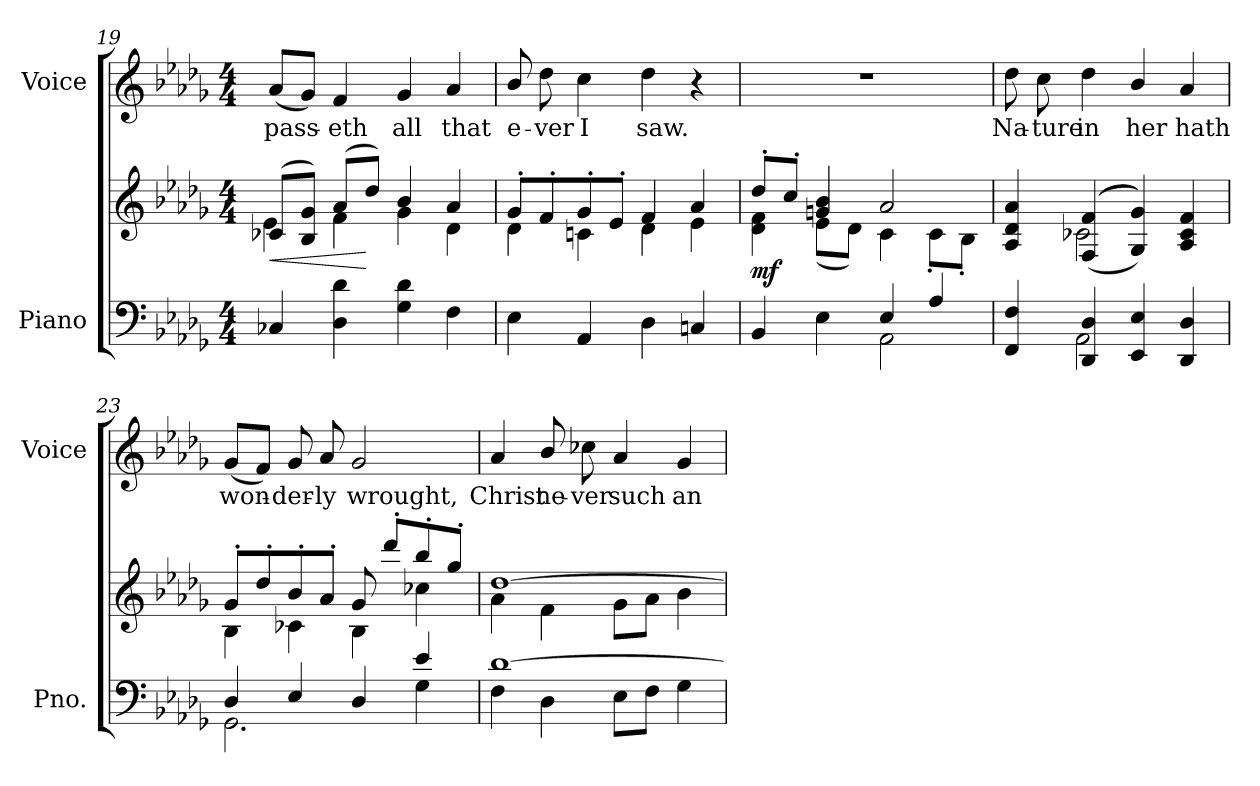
**kern	**kern	**dynam	**kern	**text
*part2	*part2	*part2	*part1	*part1
*staff3	*staff2	*staff2/3	*staff1	*staff1
*I"Piano	*	*	*I"Voice	*
*I'Pno.	*	*	*I'Voice	*
*clefF4	*clefG2	*	*clefG2	*
*k[b-e-a-d-g-]	*k[b-e-a-d-g-]	*	*k[b-e-a-d-g-]	*
*D-:	*D-:	*	*D-:	*
*M4/4	*M4/4	*	*M4/4	*
=19	=19	=19	=19	=19
!	!	!LO:HP:b	!	!
*	*^	*	*	*
!	!	!	!	!	!LO:LY:b:color=#000000
4C-Xi/	(8c-Xi/L	4e-i\	<	(8a-i/L	pass-
.	8B-i/ 8g-iJ)	.	.	8g-i/J)	.
!	!	!	!	!	!LO:LY:b:color=#000000
4D-i\ 4d-i	(8a-i/L	4fi\	.	4fi/	-eth
.	8dd-i/J)	.	[	.	.
!	!	!	!	!	!LO:LY:b:color=#000000
4G-i\ 4d-i	4b-i/	4g-i\	.	4g-i/	all
!	!	!	!	!	!LO:LY:b:color=#000000
4Fi\	4a-i/	4d-i\	.	4a-i/	that
=20	=20	=20	=20	=20	=20
!	!	!	!	!	!LO:LY:b:color=#000000
4E-i\	8g-'i/L	4d-i\	.	8b-i/	e-
!	!	!	!	!	!LO:LY:b:color=#000000
.	8f'i/	.	.	8dd-i\	-ver
!	!	!	!	!	!LO:LY:b:color=#000000
4AA-i/	8g-'i/	4cni\	.	4cci\	I
.	8e-'i/J	.	.	.	.
!	!	!	!	!	!LO:LY:b:color=#000000
4D-i\	4fi/	4d-i\	.	4dd-i\	saw.
4Cni/	4a-i/	4e-i\	.	4r	.
!!LO:PB:g=z
=21	=21	=21	=21	=21	=21
*^	*	*	*	*	*
4BB-i/	2ryy	8dd-'i/L	4d-i\ 4fi	mf	1r	.
.	.	8cc'i/J	.	.	.	.
4E-i\	.	4gni/ 4b-i	(8e-i\L	.	.	.
.	.	.	8d-i\J)	.	.	.
4E-i/	2AA-i\	2a-i/	4ci\	.	.	.
4A-i/	.	.	8c'i\L	.	.	.
.	.	.	8B-'i\J	.	.	.
=22	=22	=22	=22	=22	=22	=22
!	!	!	!	!	!	!LO:LY:b:color=#000000
4FFi/ 4Fi	4ryy	4A-i/ 4d-i 4a-i	4ryy	.	8dd-i\	Na-
!	!	!	!	!	!	!LO:LY:b:color=#000000
.	.	.	.	.	8cci\	-ture
!	!	!	!	!	!	!LO:LY:b:color=#000000
4DD-i/ 4D-i	2AA-i\	(((4Fi/ 4fi	2c-Xi\	.	4dd-i\	in
!	!	!	!	!	!	!LO:LY:b:color=#000000
4EE-i/ 4E-i	.	4G-i/ 4g-i)))	.	.	4b-i/	her
!	!	!	!	!	!	!LO:LY:b:color=#000000
4DD-i/ 4D-i	4ryy	4A-i/ 4c-i 4fi	4ryy	.	4a-i/	hath
=23	=23	=23	=23	=23	=23	=23
!	!	!	!	!	!	!LO:LY:b:color=#000000
4D-i/	2.GG-i\	8g-'i/L	4B-i\	.	(8g-i/L	won-
.	.	8dd-'i/	.	.	8fi/J)	.
!	!	!	!	!	!	!LO:LY:b:color=#000000
4E-i/	.	8b-'i/	4c-Xi\	.	8g-i/	-der-
!	!	!	!	!	!	!LO:LY:b:color=#000000
.	.	8a-'i/J	.	.	8a-i/	-ly
!	!	!	!	!	!	!LO:LY:b:color=#000000
4D-i/	.	8g-i/	4B-i\	.	2g-i/	wrought,
.	.	8ddd-'i/L	.	.	.	.
4e-i/	4G-i\	8bb-'i/	4cc-Xi\	.	.	.
.	.	8gg-'i/J	.	.	.	.
!!LO:LB:g=z
=24	=24	=24	=24	=24	=24	=24
!	!	!	!	!	!	!LO:LY:b:color=#000000
[>1d-i	4Fi\	[>1dd-i	4a-i\	.	4a-i/	Christ
!	!	!	!	!	!	!LO:LY:b:color=#000000
.	4D-i\	.	4fi\	.	8b-i/	ne-
!	!	!	!	!	!	!LO:LY:b:color=#000000
.	.	.	.	.	8cc-Xi\	-ver
!	!	!	!	!	!	!LO:LY:b:color=#000000
.	8E-i\L	.	8g-i\L	.	4a-i/	such
.	8Fi\J	.	8a-i\J	.	.	.
!	!	!	!	!	!	!LO:LY:b:color=#000000
.	4G-i\	.	4b-i\	.	4g-i/	an-
*v	*v	*	*	*	*	*
*	*v	*v	*	*	*
=	=	=	=	=
*-	*-	*-	*-	*-
